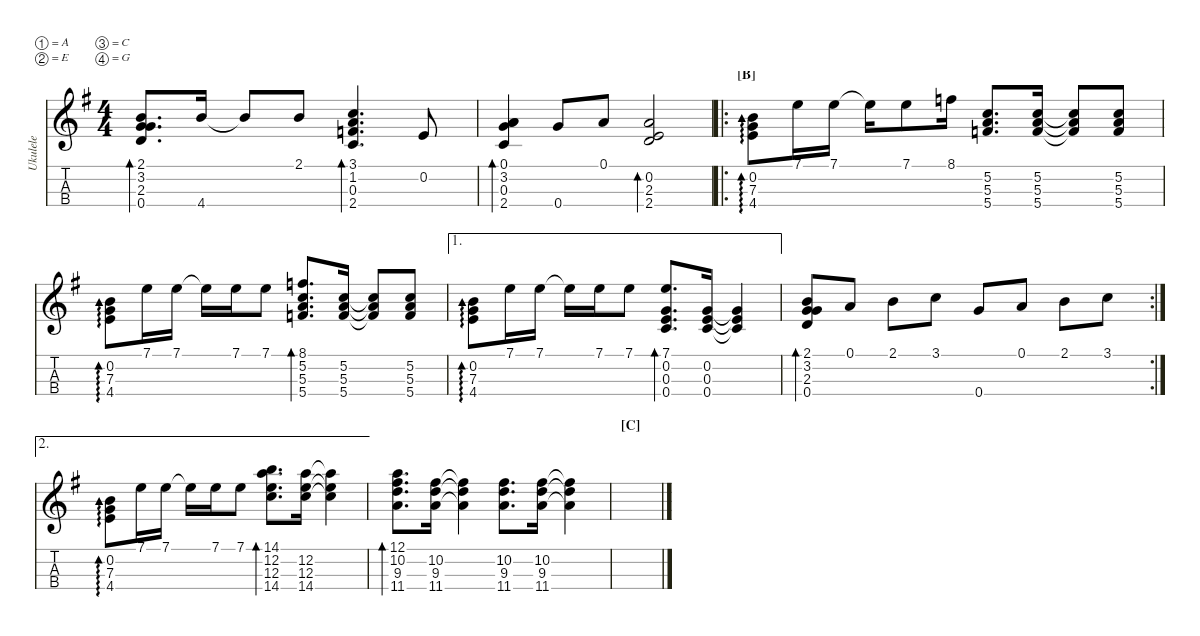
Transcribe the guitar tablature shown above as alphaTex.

\defaultSystemsLayout 4
\hideDynamics
\bracketExtendMode nobrackets
\otherSystemsTrackNameOrientation horizontal
\defaultBarNumberDisplay Hide
\track ("Ukulele" "Ukulele") {defaultSystemsLayout 4 instrument acousticguitarnylon}
\staff {score tabs}
\tuning (A4 E4 C4 G4)
\displaytranspose 0
\ts (4 4)
\tempo (95 hide)
\clef g2
\ks g
(0.4{acc forcenatural} 3.2{acc forcenatural} 2.3{acc forcenatural} 2.1{acc forcenatural}).8{d bd 30 dy mf beam Up} 4.4{acc forcenatural}.16{beam Up} 4.4{t acc forcenatural}.8{beam Up} 2.1{acc forcenatural}.8{beam Up} (1.2{acc forcenatural} 3.1{acc forcenatural} 2.4{acc forcenatural} 0.3{acc forcenatural}).4{d bd 30 beam Up} 0.2{acc forcenatural}.8{beam Up} |
(0.3{acc forcenatural} 2.4{acc forcenatural} 0.1{acc forcenatural} 3.2{acc forcenatural}).4{bd 30 beam Up} 0.4{acc forcenatural}.8{beam Up} 0.1{acc forcenatural}.8{beam Up} (0.2{acc forcenatural} 2.3{acc forcenatural} 2.4{acc forcenatural}).2{bd 30 beam Up} |
\ro
\section ("B" "")
(4.4{acc forcenatural} 7.3{acc forcenatural} 0.2{acc forcenatural}).8{ad 0 beam Down} 7.1{acc forcenatural}.16{beam Down} 7.1{acc forcenatural}.16{beam Down} 7.1{t acc forcenatural}.16{beam Down} 7.1{acc forcenatural}.8{beam Down} 8.1{acc forcenatural}.16{beam Down} (5.3{acc forcenatural} 5.2{acc forcenatural} 5.4{acc forcenatural}).8{d beam Up} (5.3{acc forcenatural} 5.2{acc forcenatural} 5.4{acc forcenatural}).16{beam Up} (5.3{t acc forcenatural} 5.2{t acc forcenatural} 5.4{t acc forcenatural}).8{beam Up} (5.3{acc forcenatural} 5.2{acc forcenatural} 5.4{acc forcenatural}).8{beam Up} |
(4.4{acc forcenatural} 7.3{acc forcenatural} 0.2{acc forcenatural}).8{ad 0 beam Down} 7.1{acc forcenatural}.16{beam Down} 7.1{acc forcenatural}.16{beam Down} 7.1{t acc forcenatural}.16{beam Down} 7.1{acc forcenatural}.16{beam Down} 7.1{acc forcenatural}.8{beam Down} (5.3{acc forcenatural} 5.2{acc forcenatural} 5.4{acc forcenatural} 8.1{acc forcenatural}).8{d bd 30 beam Up} (5.3{acc forcenatural} 5.2{acc forcenatural} 5.4{acc forcenatural}).16{beam Up} (5.3{t acc forcenatural} 5.2{t acc forcenatural} 5.4{t acc forcenatural}).8{beam Up} (5.3{acc forcenatural} 5.2{acc forcenatural} 5.4{acc forcenatural}).8{beam Up} |
\ae 1
(4.4{acc forcenatural} 7.3{acc forcenatural} 0.2{acc forcenatural}).8{ad 0 beam Down} 7.1{acc forcenatural}.16{beam Down} 7.1{acc forcenatural}.16{beam Down} 7.1{t acc forcenatural}.16{beam Down} 7.1{acc forcenatural}.16{beam Down} 7.1{acc forcenatural}.8{beam Down} (7.1{acc forcenatural} 0.3{acc forcenatural} 0.2{acc forcenatural} 0.4{acc forcenatural}).8{d bd 30 beam Up} (0.3{acc forcenatural} 0.2{acc forcenatural} 0.4{acc forcenatural}).16{beam Up} (0.3{t acc forcenatural} 0.2{t acc forcenatural} 0.4{t acc forcenatural}).4{beam Up} |
\rc 2
(2.3{acc forcenatural} 0.4{acc forcenatural} 3.2{acc forcenatural} 2.1{acc forcenatural}).8{bd 30 beam Up} 0.1{acc forcenatural}.8{beam Up} 2.1{acc forcenatural}.8{beam Down} 3.1{acc forcenatural}.8{beam Down} 0.4{acc forcenatural}.8{beam Up} 0.1{acc forcenatural}.8{beam Up} 2.1{acc forcenatural}.8{beam Down} 3.1{acc forcenatural}.8{beam Down} |
\ae 2
(4.4{acc forcenatural} 7.3{acc forcenatural} 0.2{acc forcenatural}).8{ad 0 beam Down} 7.1{acc forcenatural}.16{beam Down} 7.1{acc forcenatural}.16{beam Down} 7.1{t acc forcenatural}.16{beam Down} 7.1{acc forcenatural}.16{beam Down} 7.1{acc forcenatural}.8{beam Down} (14.1{acc forcenatural} 12.3{acc forcenatural} 12.2{acc forcenatural} 14.4{acc forcenatural}).8{d bd 30 beam Down} (12.3{acc forcenatural} 12.2{acc forcenatural} 14.4{acc forcenatural}).16{beam Down} (12.3{t acc forcenatural} 12.2{t acc forcenatural} 14.4{t acc forcenatural}).4{beam Down} |
(9.3{acc forcenatural} 10.2{acc forcenatural} 11.4{acc #} 12.1{acc forcenatural}).8{d bd 30 beam Down} (9.3{acc forcenatural} 10.2{acc forcenatural} 11.4{acc #}).16{beam Down} (9.3{t acc forcenatural} 10.2{t acc forcenatural} 11.4{t acc #}).4{beam Down} (9.3{acc forcenatural} 10.2{acc forcenatural} 11.4{acc #}).8{d beam Down} (9.3{acc forcenatural} 10.2{acc forcenatural} 11.4{acc #}).16{beam Down} (9.3{t acc forcenatural} 10.2{t acc forcenatural} 11.4{t acc #}).4{beam Down} |
\section ("C" "")
